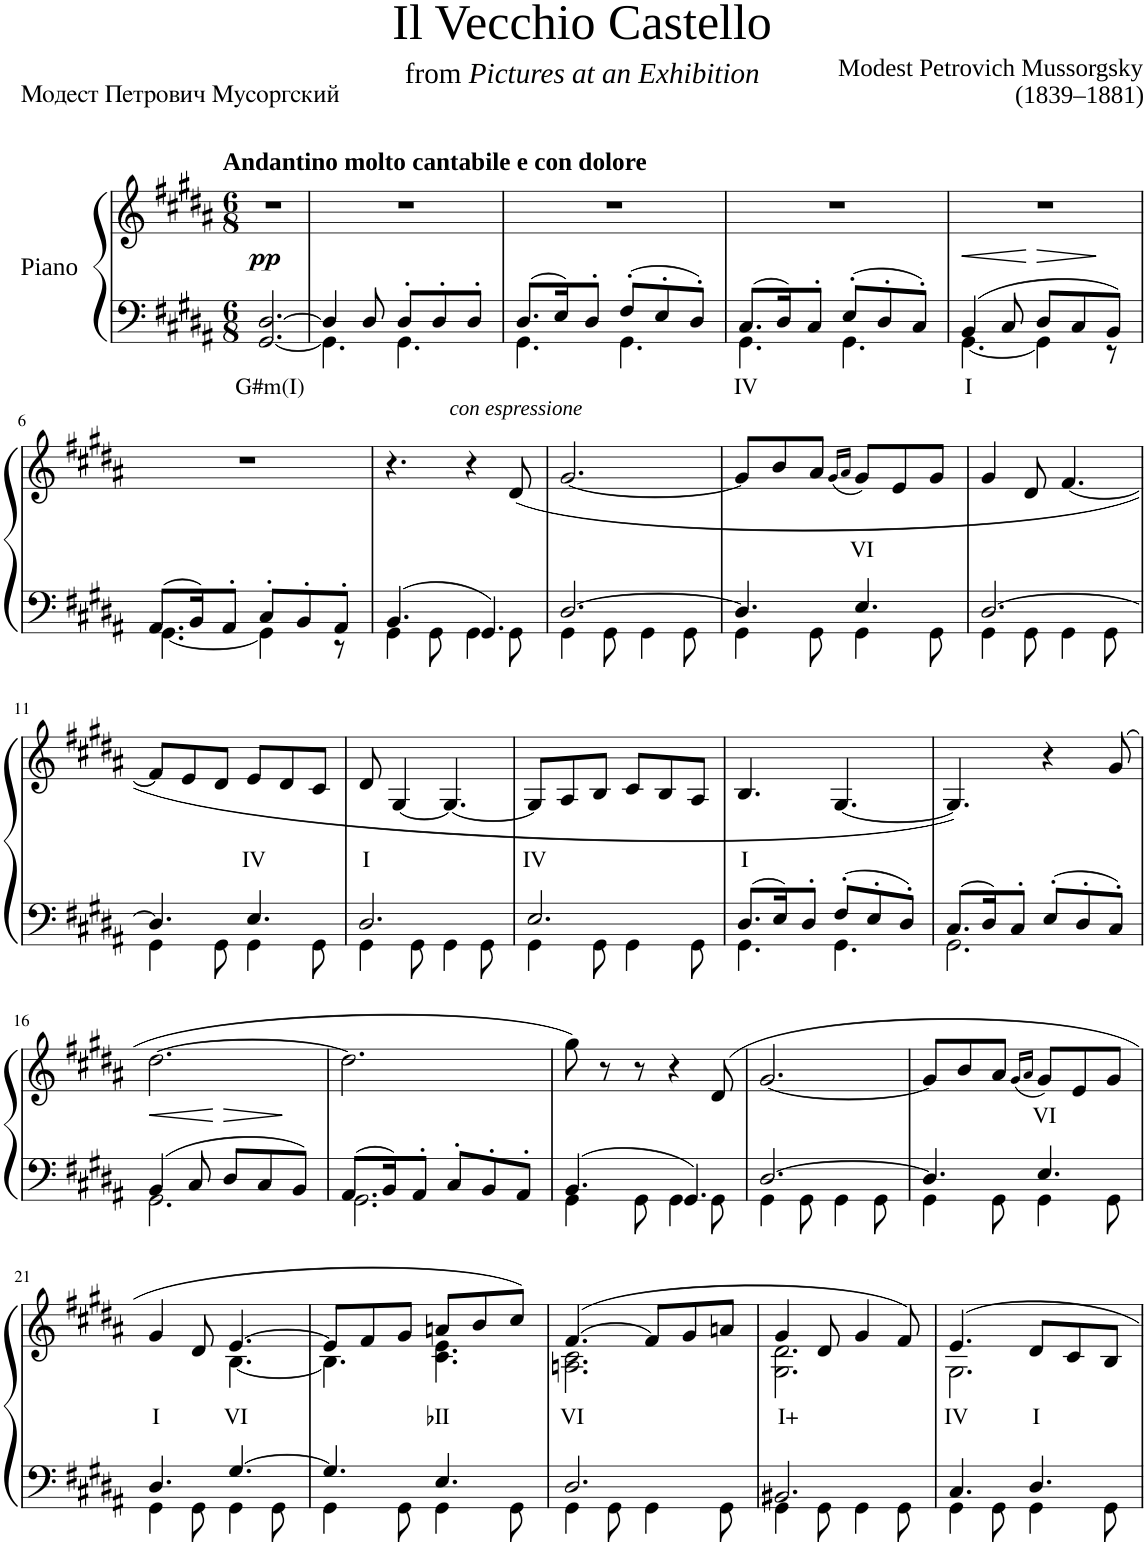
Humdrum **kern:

**kern	**text	**kern	**text	**dynam
*part1	*part1	*part1	*part1	*part1
*staff2	*staff2	*staff1	*staff1	*staff1/2
*I"Piano	*	*	*	*
*I'Pno	*	*	*	*
*clefF4	*	*clefG2	*	*
*k[f#c#g#d#a#]	*	*k[f#c#g#d#a#]	*	*
*M6/8	*	*M6/8	*	*
=1	=1	=1	=1	=1
!	!	!LO:TX:a:B:t=Andantino molto cantabile e con dolore	!	!
!	!LO:LY:b	!	!	!LO:DY:a=2
[<2.GG#/ [2.D#/	G#m(I)	2.r	.	pp
=2	=2	=2	=2	=2
*^	*	*	*	*
4D#/]	4.GG#\]	.	2.r	.	.
8D#/	.	.	.	.	.
8D#'/L	4.GG#\	.	.	.	.
8D#'/	.	.	.	.	.
8D#'/J	.	.	.	.	.
=3	=3	=3	=3	=3	=3
8.D#/L	4.GG#\	.	2.r	.	.
16E/K	.	.	.	.	.
8D#'/J	.	.	.	.	.
8F#'/L	4.GG#\	.	.	.	.
8E'/	.	.	.	.	.
8D#'/J	.	.	.	.	.
=4	=4	=4	=4	=4	=4
!	!	!LO:LY:b	!	!	!
8.C#/L	4.GG#\	IV	2.r	.	.
16D#/K	.	.	.	.	.
8C#'/J	.	.	.	.	.
8E'/L	4.GG#\	.	.	.	.
8D#'/	.	.	.	.	.
8C#'/J	.	.	.	.	.
=5	=5	=5	=5	=5	=5
!	!	!LO:LY:b	!	!	!
4BB/	[4.GG#\	I	2.r	.	.
8C#/	.	.	.	.	.
8D#/L	4GG#\]	.	.	.	.
8C#/	.	.	.	.	.
8BB/J	8r	.	.	.	.
!!LO:LB:g=z
=6	=6	=6	=6	=6	=6
8.AA#/L	[4.GG#\	.	2.r	.	.
16BB/K	.	.	.	.	.
8AA#'/J	.	.	.	.	.
8C#'/L	4GG#\]	.	.	.	.
8BB'/	.	.	.	.	.
8AA#'/J	8r	.	.	.	.
=7	=7	=7	=7	=7	=7
4.BB/	4GG#\	.	4.r	.	.
.	8GG#\	.	.	.	.
4.GG#/	4GG#\	.	4r	.	.
!	!	!	!	!	!LO:DY:a
.	8GG#\	.	(8d#/	.	other-dynamics
=8	=8	=8	=8	=8	=8
[2.D#/	4GG#\	.	[2.g#/	.	.
.	8GG#\	.	.	.	.
.	4GG#\	.	.	.	.
.	8GG#\	.	.	.	.
=9	=9	=9	=9	=9	=9
4.D#/]	4GG#\	.	8g#/L]	.	.
.	.	.	8b/	.	.
.	8GG#\	.	8a#/J	.	.
.	.	.	(16qg#/LL	.	.
.	.	.	16qa#/JJ	.	.
!	!	!	!	!LO:LY:b	!
4.E/	4GG#\	.	8g#/L)	VI	.
.	.	.	8e/	.	.
.	8GG#\	.	8g#/J	.	.
=10	=10	=10	=10	=10	=10
[2.D#/	4GG#\	.	4g#/	.	.
.	8GG#\	.	8d#/	.	.
.	4GG#\	.	[4.f#/	.	.
.	8GG#\	.	.	.	.
!!LO:LB:g=z
=11	=11	=11	=11	=11	=11
4.D#/]	4GG#\	.	8f#/L]	.	.
.	.	.	8e/	.	.
.	8GG#\	.	8d#/J	.	.
!	!	!	!	!LO:LY:b	!
4.E/	4GG#\	.	8e/L	IV	.
.	.	.	8d#/	.	.
.	8GG#\	.	8c#/J	.	.
=12	=12	=12	=12	=12	=12
!	!	!	!	!LO:LY:b	!
2.D#/	4GG#\	.	8d#/	I	.
.	.	.	[4G#/	.	.
.	8GG#\	.	.	.	.
.	4GG#\	.	4.G#/_	.	.
.	8GG#\	.	.	.	.
=13	=13	=13	=13	=13	=13
!	!	!	!	!LO:LY:b	!
2.E/	4GG#\	.	8G#/L]	IV	.
.	.	.	8A#/	.	.
.	8GG#\	.	8B/J	.	.
.	4GG#\	.	8c#/L	.	.
.	.	.	8B/	.	.
.	8GG#\	.	8A#/J	.	.
=14	=14	=14	=14	=14	=14
!	!	!	!	!LO:LY:b	!
8.D#/L	4.GG#\	.	4.B/	I	.
16E/K	.	.	.	.	.
8D#'/J	.	.	.	.	.
8F#'/L	4.GG#\	.	[4.G#/	.	.
8E'/	.	.	.	.	.
8D#'/J	.	.	.	.	.
=15	=15	=15	=15	=15	=15
8.C#/L	2.GG#\	.	4.G#/])	.	.
16D#/K	.	.	.	.	.
8C#'/J	.	.	.	.	.
8E'/L	.	.	4r	.	.
8D#'/	.	.	.	.	.
8C#'/J	.	.	(8g#/	.	.
!!LO:LB:g=z
=16	=16	=16	=16	=16	=16
4BB/	2.GG#\	.	[2.dd#\	.	.
8C#/	.	.	.	.	.
8D#/L	.	.	.	.	.
8C#/	.	.	.	.	.
8BB/J	.	.	.	.	.
=17	=17	=17	=17	=17	=17
8.AA#/L	2.GG#\	.	2.dd#\]	.	.
16BB/K	.	.	.	.	.
8AA#'/J	.	.	.	.	.
8C#'/L	.	.	.	.	.
8BB'/	.	.	.	.	.
8AA#'/J	.	.	.	.	.
=18	=18	=18	=18	=18	=18
4.BB/	4GG#\	.	8gg#\)	.	.
.	.	.	8r	.	.
.	8GG#\	.	8r	.	.
4.GG#/	4GG#\	.	4r	.	.
.	8GG#\	.	(8d#/	.	.
=19	=19	=19	=19	=19	=19
[2.D#/	4GG#\	.	[2.g#/	.	.
.	8GG#\	.	.	.	.
.	4GG#\	.	.	.	.
.	8GG#\	.	.	.	.
=20	=20	=20	=20	=20	=20
4.D#/]	4GG#\	.	8g#/L]	.	.
.	.	.	8b/	.	.
.	8GG#\	.	8a#/J	.	.
.	.	.	(16qg#/LL	.	.
.	.	.	16qa#/JJ	.	.
!	!	!	!	!LO:LY:b	!
4.E/	4GG#\	.	8g#/L)	VI	.
.	.	.	8e/	.	.
.	8GG#\	.	8g#/J	.	.
!!LO:LB:g=z
=21	=21	=21	=21	=21	=21
!	!	!	!	!LO:LY:b	!
*	*	*	*^	*	*
4.D#/	4GG#\	.	4g#/	4.ryy	I	.
.	8GG#\	.	8d#/	.	.	.
!	!	!	!	!	!LO:LY:b	!
[4.G#/	4GG#\	.	[4.e/	[4.B\	VI	.
.	8GG#\	.	.	.	.	.
=22	=22	=22	=22	=22	=22	=22
4.G#/]	4GG#\	.	8e/L]	4.B\]	.	.
.	.	.	8f#/	.	.	.
.	8GG#\	.	8g#/J	.	.	.
!	!	!	!	!	!LO:LY:b	!
4.E/	4GG#\	.	8an/L	4.c#\ 4.e\	♭II	.
.	.	.	8b/	.	.	.
.	8GG#\	.	8cc#/J)	.	.	.
=23	=23	=23	=23	=23	=23	=23
!	!	!	!	!	!LO:LY:b	!
2.D#/	4GG#\	.	([4.f#/	2.An\ 2.c#\	VI	.
.	8GG#\	.	.	.	.	.
.	4GG#\	.	8f#/L]	.	.	.
.	.	.	8g#/	.	.	.
.	8GG#\	.	8an/J	.	.	.
=24	=24	=24	=24	=24	=24	=24
!	!	!	!	!	!LO:LY:b	!
2.BB#X/	4GG#\	.	4g#/	2.G#\ 2.d#\	I+	.
.	8GG#\	.	8d#/	.	.	.
.	4GG#\	.	4g#/	.	.	.
.	8GG#\	.	8f#/)	.	.	.
=25	=25	=25	=25	=25	=25	=25
!	!	!	!	!	!LO:LY:b	!
4.C#/	4GG#\	.	4.e/	2.G#\	IV	.
.	8GG#\	.	.	.	.	.
!	!	!	!	!	!LO:LY:b	!
4.D#/	4GG#\	.	8d#/L	.	I	.
.	.	.	8c#/	.	.	.
.	8GG#\	.	8B/J	.	.	.
*v	*v	*	*	*	*	*
*	*	*v	*v	*	*
=	=	=	=	=
*-	*-	*-	*-	*-
